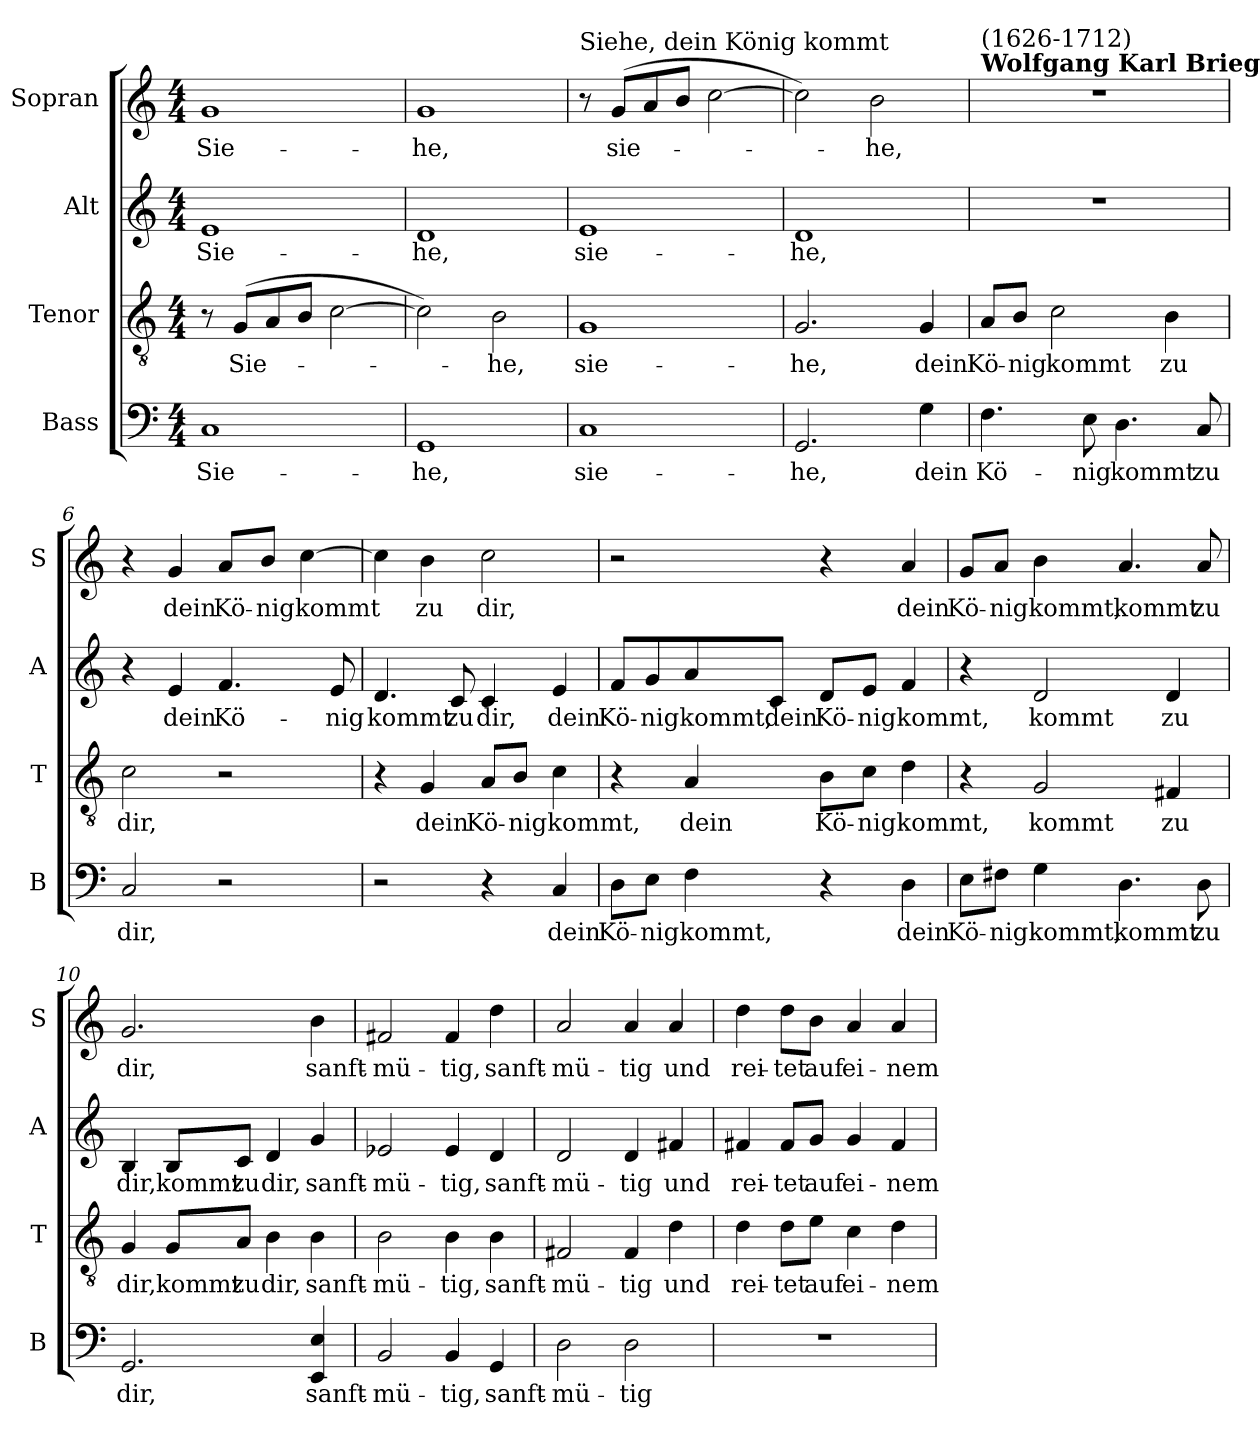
**kern	**text	**kern	**text	**kern	**text	**kern	**text
*part4	*part4	*part3	*part3	*part2	*part2	*part1	*part1
*staff4	*staff4	*staff3	*staff3	*staff2	*staff2	*staff1	*staff1
*I"Bass	*	*I"Tenor	*	*I"Alt	*	*I"Sopran	*
*I'B	*	*I'T	*	*I'A	*	*I'S	*
*clefF4	*	*clefGv2	*	*clefG2	*	*clefG2	*
*k[]	*	*k[]	*	*k[]	*	*k[]	*
*M4/4	*	*M4/4	*	*M4/4	*	*M4/4	*
=1	=1	=1	=1	=1	=1	=1	=1
!	!LO:LY:b	!	!	!	!LO:LY:b	!	!LO:LY:b
1C	Sie-	8r	.	1e	Sie-	1g	Sie-
!	!	!	!LO:LY:b	!	!	!	!
.	.	(8G/L	Sie-	.	.	.	.
.	.	8A/	.	.	.	.	.
.	.	8B/J	.	.	.	.	.
.	.	[2c\	.	.	.	.	.
=2	=2	=2	=2	=2	=2	=2	=2
!	!LO:LY:b	!	!	!	!LO:LY:b	!	!LO:LY:b
1GG	he,	2c\])	.	1d	he,	1g	he,
!	!	!	!LO:LY:b	!	!	!	!
.	.	2B\	he,	.	.	.	.
=3	=3	=3	=3	=3	=3	=3	=3
!	!	!	!	!	!	!LO:TX:a:t=Siehe, dein König kommt	!
!	!LO:LY:b	!	!LO:LY:b	!	!LO:LY:b	!	!
1C	sie-	1G	sie-	1e	sie-	8r	.
!	!	!	!	!	!	!	!LO:LY:b
.	.	.	.	.	.	(8g/L	sie-
.	.	.	.	.	.	8a/	.
.	.	.	.	.	.	8b/J	.
.	.	.	.	.	.	[2cc\	.
=4	=4	=4	=4	=4	=4	=4	=4
!	!LO:LY:b	!	!LO:LY:b	!	!LO:LY:b	!	!
2.GG/	he,	2.G/	he,	1d	he,	2cc\])	.
!	!	!	!	!	!	!	!LO:LY:b
.	.	.	.	.	.	2b\	he,
!	!LO:LY:b	!	!LO:LY:b	!	!	!	!
4G\	dein	4G/	dein	.	.	.	.
=5	=5	=5	=5	=5	=5	=5	=5
!	!	!	!	!	!	!LO:TX:a:B:t=Wolfgang Karl Briegel	!
!	!	!	!	!	!	!LO:TX:a:t=(1626-1712)	!
!	!LO:LY:b	!	!LO:LY:b	!	!	!	!
4.F\	Kö-	8A/L	Kö-	1r	.	1r	.
!	!	!	!LO:LY:b	!	!	!	!
.	.	8B/J	nig	.	.	.	.
!	!	!	!LO:LY:b	!	!	!	!
.	.	2c\	kommt	.	.	.	.
!	!LO:LY:b	!	!	!	!	!	!
8E\	nig	.	.	.	.	.	.
!	!LO:LY:b	!	!	!	!	!	!
4.D\	kommt	.	.	.	.	.	.
!	!	!	!LO:LY:b	!	!	!	!
.	.	4B\	zu	.	.	.	.
!	!LO:LY:b	!	!	!	!	!	!
8C/	zu	.	.	.	.	.	.
!!LO:LB:g=z
=6	=6	=6	=6	=6	=6	=6	=6
!	!LO:LY:b	!	!LO:LY:b	!	!	!	!
2C/	dir,	2c\	dir,	4r	.	4r	.
!	!	!	!	!	!LO:LY:b	!	!LO:LY:b
.	.	.	.	4e/	dein	4g/	dein
!	!	!	!	!	!LO:LY:b	!	!LO:LY:b
2r	.	2r	.	4.f/	Kö-	8a/L	Kö-
!	!	!	!	!	!	!	!LO:LY:b
.	.	.	.	.	.	8b/J	nig
!	!	!	!	!	!	!	!LO:LY:b
.	.	.	.	.	.	[4cc\	kommt
!	!	!	!	!	!LO:LY:b	!	!
.	.	.	.	8e/	nig	.	.
=7	=7	=7	=7	=7	=7	=7	=7
!	!	!	!	!	!LO:LY:b	!	!
2r	.	4r	.	4.d/	kommt	4cc\]	.
!	!	!	!LO:LY:b	!	!	!	!LO:LY:b
.	.	4G/	dein	.	.	4b\	zu
!	!	!	!	!	!LO:LY:b	!	!
.	.	.	.	8c/	zu	.	.
!	!	!	!LO:LY:b	!	!LO:LY:b	!	!LO:LY:b
4r	.	8A/L	Kö-	4c/	dir,	2cc\	dir,
!	!	!	!LO:LY:b	!	!	!	!
.	.	8B/J	nig	.	.	.	.
!	!LO:LY:b	!	!LO:LY:b	!	!LO:LY:b	!	!
4C/	dein	4c\	kommt,	4e/	dein	.	.
=8	=8	=8	=8	=8	=8	=8	=8
!	!LO:LY:b	!	!	!	!LO:LY:b	!	!
8D\L	Kö-	4r	.	8f/L	Kö-	2r	.
!	!LO:LY:b	!	!	!	!LO:LY:b	!	!
8E\J	nig	.	.	8g/	nig	.	.
!	!LO:LY:b	!	!LO:LY:b	!	!LO:LY:b	!	!
4F\	kommt,	4A/	dein	8a/	kommt,	.	.
!	!	!	!	!	!LO:LY:b	!	!
.	.	.	.	8c/J	dein	.	.
!	!	!	!LO:LY:b	!	!LO:LY:b	!	!
4r	.	8B\L	Kö-	8d/L	Kö-	4r	.
!	!	!	!LO:LY:b	!	!LO:LY:b	!	!
.	.	8c\J	nig	8e/J	nig	.	.
!	!LO:LY:b	!	!LO:LY:b	!	!LO:LY:b	!	!LO:LY:b
4D\	dein	4d\	kommt,	4f/	kommt,	4a/	dein
!!LO:LB:g=z
=9	=9	=9	=9	=9	=9	=9	=9
!	!LO:LY:b	!	!	!	!	!	!LO:LY:b
8E\L	Kö-	4r	.	4r	.	8g/L	Kö-
!	!LO:LY:b	!	!	!	!	!	!LO:LY:b
8F#X\J	nig	.	.	.	.	8a/J	nig
!	!LO:LY:b	!	!LO:LY:b	!	!LO:LY:b	!	!LO:LY:b
4G\	kommt,	2G/	kommt	2d/	kommt	4b\	kommt,
!	!LO:LY:b	!	!	!	!	!	!LO:LY:b
4.D\	kommt	.	.	.	.	4.a/	kommt
!	!	!	!LO:LY:b	!	!LO:LY:b	!	!
.	.	4F#X/	zu	4d/	zu	.	.
!	!LO:LY:b	!	!	!	!	!	!LO:LY:b
8D\	zu	.	.	.	.	8a/	zu
=10	=10	=10	=10	=10	=10	=10	=10
!	!LO:LY:b	!	!LO:LY:b	!	!LO:LY:b	!	!LO:LY:b
2.GG/	dir,	4G/	dir,	4B/	dir,	2.g/	dir,
!	!	!	!LO:LY:b	!	!LO:LY:b	!	!
.	.	8G/L	kommt	8B/L	kommt	.	.
!	!	!	!LO:LY:b	!	!LO:LY:b	!	!
.	.	8A/J	zu	8c/J	zu	.	.
!	!	!	!LO:LY:b	!	!LO:LY:b	!	!
.	.	4B\	dir,	4d/	dir,	.	.
!	!LO:LY:b	!	!LO:LY:b	!	!LO:LY:b	!	!LO:LY:b
4EE/ 4E/	sanft-	4B\	sanft-	4g/	sanft-	4b\	sanft-
=11	=11	=11	=11	=11	=11	=11	=11
!	!LO:LY:b	!	!LO:LY:b	!	!LO:LY:b	!	!LO:LY:b
2BB/	mü-	2B\	mü-	2e-X/	mü-	2f#X/	mü-
!	!LO:LY:b	!	!LO:LY:b	!	!LO:LY:b	!	!LO:LY:b
4BB/	tig,	4B\	tig,	4e-/	tig,	4f#/	tig,
!	!LO:LY:b	!	!LO:LY:b	!	!LO:LY:b	!	!LO:LY:b
4GG/	sanft-	4B\	sanft-	4d/	sanft-	4dd\	sanft-
=12	=12	=12	=12	=12	=12	=12	=12
!	!LO:LY:b	!	!LO:LY:b	!	!LO:LY:b	!	!LO:LY:b
2D\	mü-	2F#X/	mü-	2d/	mü-	2a/	mü-
!	!LO:LY:b	!	!LO:LY:b	!	!LO:LY:b	!	!LO:LY:b
2D\	tig	4F#/	tig	4d/	tig	4a/	tig
!	!	!	!LO:LY:b	!	!LO:LY:b	!	!LO:LY:b
.	.	4d\	und	4f#X/	und	4a/	und
!!LO:PB:g=z
=13	=13	=13	=13	=13	=13	=13	=13
!	!	!	!LO:LY:b	!	!LO:LY:b	!	!LO:LY:b
1r	.	4d\	rei-	4f#X/	rei-	4dd\	rei-
!	!	!	!LO:LY:b	!	!LO:LY:b	!	!LO:LY:b
.	.	8d\L	tet	8f#/L	tet	8dd\L	tet
!	!	!	!LO:LY:b	!	!LO:LY:b	!	!LO:LY:b
.	.	8e\J	auf	8g/J	auf	8b\J	auf
!	!	!	!LO:LY:b	!	!LO:LY:b	!	!LO:LY:b
.	.	4c\	ei-	4g/	ei-	4a/	ei-
!	!	!	!LO:LY:b	!	!LO:LY:b	!	!LO:LY:b
.	.	4d\	nem	4f#/	nem	4a/	nem
=	=	=	=	=	=	=	=
*-	*-	*-	*-	*-	*-	*-	*-
